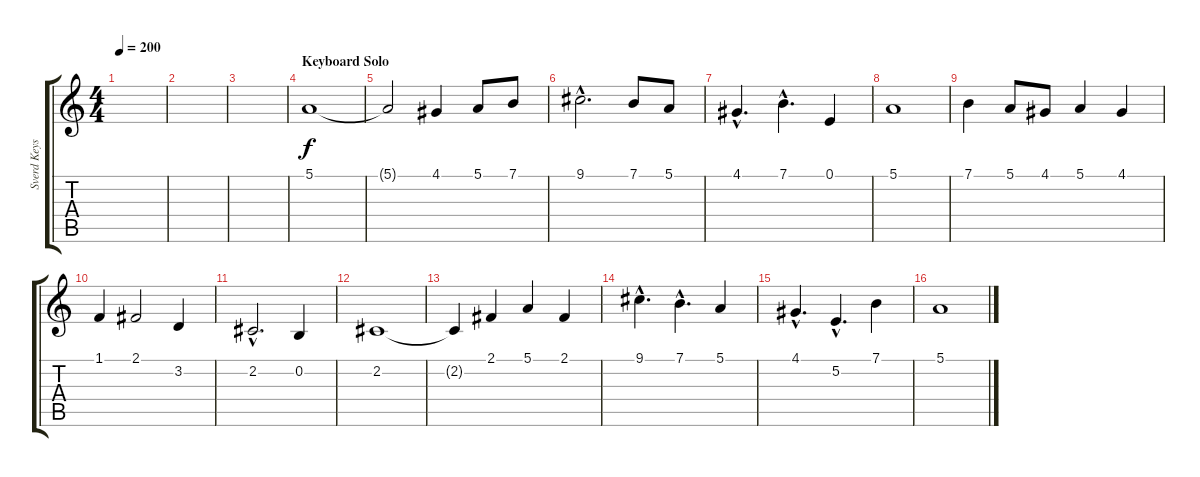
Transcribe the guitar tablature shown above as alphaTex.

\track ("Sverd Keys" "Sverd Keys") {instrument synthbrass1}
\staff {score tabs}
\tuning (E4 B3 G3 D3 A2 E2) {hide}
\ts (4 4)
\tempo 200
\clef g2
\ks c
|
|
|
\section ("" "Keyboard Solo")
5.1.1{volume 14} |
5.1{t}.2 4.1.4 5.1.8 7.1.8 |
9.1{hac}.2{d} 7.1.8 5.1.8 |
4.1{hac}.4{d} 7.1{hac}.4{d} 0.1.4 |
5.1.1 |
7.1.4 5.1.8 4.1.8 5.1.4 4.1.4 |
1.1.4 2.1.2 3.2.4 |
2.2{hac}.2{d} 0.2.4 |
2.2.1 |
2.2{t}.4 2.1.4 5.1.4 2.1.4 |
9.1{hac}.4{d} 7.1{hac}.4{d} 5.1.4 |
4.1{hac}.4{d} 5.2{hac}.4{d} 7.1.4 |
5.1.1
